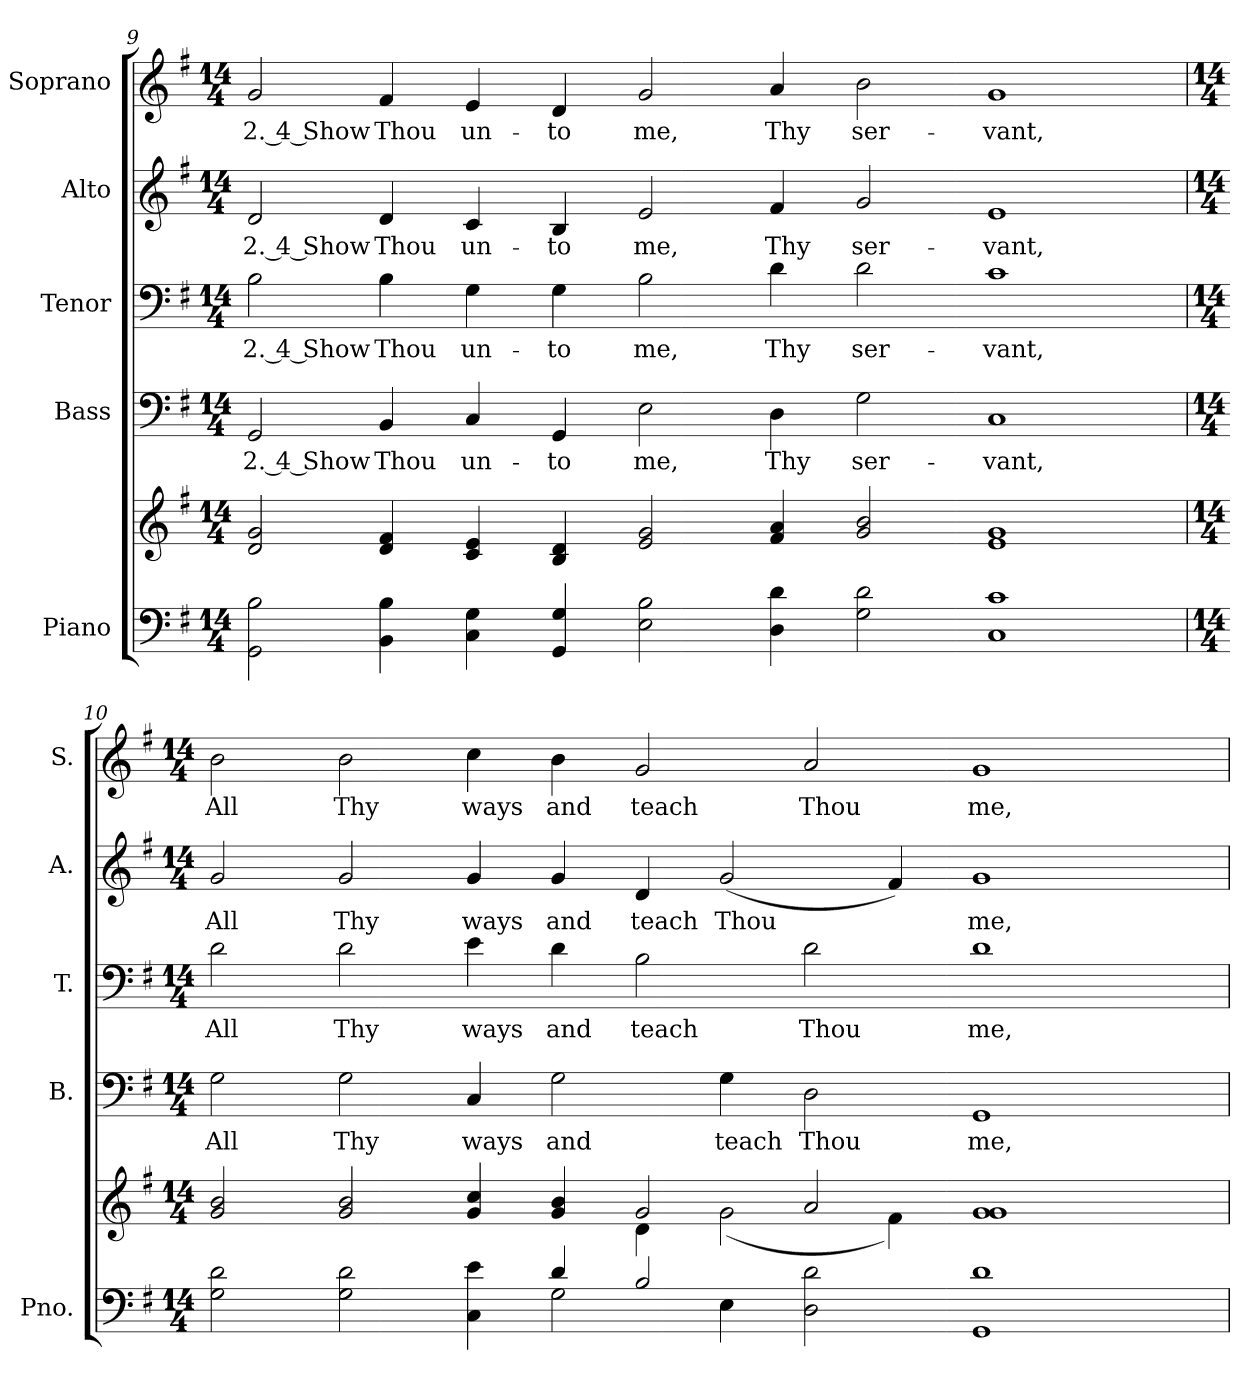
**kern	**kern	**kern	**text	**kern	**text	**kern	**text	**kern	**text
*part5	*part5	*part4	*part4	*part3	*part3	*part2	*part2	*part1	*part1
*staff6	*staff5	*staff4	*staff4	*staff3	*staff3	*staff2	*staff2	*staff1	*staff1
*I"Piano	*	*I"Bass	*	*I"Tenor	*	*I"Alto	*	*I"Soprano	*
*I'Pno.	*	*I'B.	*	*I'T.	*	*I'A.	*	*I'S.	*
!!LO:PB:g=z
*clefF4	*clefG2	*clefF4	*	*clefF4	*	*clefG2	*	*clefG2	*
*k[f#]	*k[f#]	*k[f#]	*	*k[f#]	*	*k[f#]	*	*k[f#]	*
*G:	*G:	*G:	*	*G:	*	*G:	*	*G:	*
*M14/4	*M14/4	*M14/4	*	*M14/4	*	*M14/4	*	*M14/4	*
=9	=9	=9	=9	=9	=9	=9	=9	=9	=9
!	!	!	!LO:LY:b:color=#000000	!	!	!	!	!	!
!	!	!	!	!	!LO:LY:b:color=#000000	!	!	!	!
!	!	!	!	!	!	!	!LO:LY:b:color=#000000	!	!
!	!	!	!	!	!	!	!	!	!LO:LY:b:color=#000000
2GGi\ 2Bi	2di/ 2gi	2GGi/	2. 4 Show	2Bi\	2. 4 Show	2di/	2. 4 Show	2gi/	2. 4 Show
!	!	!	!LO:LY:b:color=#000000	!	!	!	!	!	!
!	!	!	!	!	!LO:LY:b:color=#000000	!	!	!	!
!	!	!	!	!	!	!	!LO:LY:b:color=#000000	!	!
!	!	!	!	!	!	!	!	!	!LO:LY:b:color=#000000
4BBi\ 4Bi	4di/ 4f#i	4BBi/	Thou	4Bi\	Thou	4di/	Thou	4f#i/	Thou
!	!	!	!LO:LY:b:color=#000000	!	!	!	!	!	!
!	!	!	!	!	!LO:LY:b:color=#000000	!	!	!	!
!	!	!	!	!	!	!	!LO:LY:b:color=#000000	!	!
!	!	!	!	!	!	!	!	!	!LO:LY:b:color=#000000
4Ci\ 4Gi	4ci/ 4ei	4Ci/	un-	4Gi\	un-	4ci/	un-	4ei/	un-
!	!	!	!LO:LY:b:color=#000000	!	!	!	!	!	!
!	!	!	!	!	!LO:LY:b:color=#000000	!	!	!	!
!	!	!	!	!	!	!	!LO:LY:b:color=#000000	!	!
!	!	!	!	!	!	!	!	!	!LO:LY:b:color=#000000
4GGi/ 4Gi	4Bi/ 4di	4GGi/	-to	4Gi\	-to	4Bi/	-to	4di/	-to
!	!	!	!LO:LY:b:color=#000000	!	!	!	!	!	!
!	!	!	!	!	!LO:LY:b:color=#000000	!	!	!	!
!	!	!	!	!	!	!	!LO:LY:b:color=#000000	!	!
!	!	!	!	!	!	!	!	!	!LO:LY:b:color=#000000
2Ei\ 2Bi	2ei/ 2gi	2Ei\	me,	2Bi\	me,	2ei/	me,	2gi/	me,
!	!	!	!LO:LY:b:color=#000000	!	!	!	!	!	!
!	!	!	!	!	!LO:LY:b:color=#000000	!	!	!	!
!	!	!	!	!	!	!	!LO:LY:b:color=#000000	!	!
!	!	!	!	!	!	!	!	!	!LO:LY:b:color=#000000
4Di\ 4di	4f#i/ 4ai	4Di\	Thy	4di\	Thy	4f#i/	Thy	4ai/	Thy
!	!	!	!LO:LY:b:color=#000000	!	!	!	!	!	!
!	!	!	!	!	!LO:LY:b:color=#000000	!	!	!	!
!	!	!	!	!	!	!	!LO:LY:b:color=#000000	!	!
!	!	!	!	!	!	!	!	!	!LO:LY:b:color=#000000
2Gi\ 2di	2gi/ 2bi	2Gi\	ser-	2di\	ser-	2gi/	ser-	2bi\	ser-
!	!	!	!LO:LY:b:color=#000000	!	!	!	!	!	!
!	!	!	!	!	!LO:LY:b:color=#000000	!	!	!	!
!	!	!	!	!	!	!	!LO:LY:b:color=#000000	!	!
!	!	!	!	!	!	!	!	!	!LO:LY:b:color=#000000
1Ci 1ci	1ei 1gi	1Ci	-vant,	1ci	-vant,	1ei	-vant,	1gi	-vant,
=10	=10	=10	=10	=10	=10	=10	=10	=10	=10
*M14/4	*M14/4	*M14/4	*	*M14/4	*	*M14/4	*	*M14/4	*
*^	*^	*	*	*	*	*	*	*	*
!	!	!	!	!	!LO:LY:b:color=#000000	!	!	!	!	!	!
!	!	!	!	!	!	!	!LO:LY:b:color=#000000	!	!	!	!
!	!	!	!	!	!	!	!	!	!LO:LY:b:color=#000000	!	!
!	!	!	!	!	!	!	!	!	!	!	!LO:LY:b:color=#000000
2Gi\ 2di	1ryy	2gi/ 2bi	1ryy	2Gi\	All	2di\	All	2gi/	All	2bi\	All
!	!	!	!	!	!LO:LY:b:color=#000000	!	!	!	!	!	!
!	!	!	!	!	!	!	!LO:LY:b:color=#000000	!	!	!	!
!	!	!	!	!	!	!	!	!	!LO:LY:b:color=#000000	!	!
!	!	!	!	!	!	!	!	!	!	!	!LO:LY:b:color=#000000
2Gi\ 2di	.	2gi/ 2bi	.	2Gi\	Thy	2di\	Thy	2gi/	Thy	2bi\	Thy
!	!	!	!	!	!LO:LY:b:color=#000000	!	!	!	!	!	!
!	!	!	!	!	!	!	!LO:LY:b:color=#000000	!	!	!	!
!	!	!	!	!	!	!	!	!	!LO:LY:b:color=#000000	!	!
!	!	!	!	!	!	!	!	!	!	!	!LO:LY:b:color=#000000
4Ci\ 4ei	4ryy	4gi/ 4cci	2ryy	4Ci/	ways	4ei\	ways	4gi/	ways	4cci\	ways
!	!	!	!	!	!LO:LY:b:color=#000000	!	!	!	!	!	!
!	!	!	!	!	!	!	!LO:LY:b:color=#000000	!	!	!	!
!	!	!	!	!	!	!	!	!	!LO:LY:b:color=#000000	!	!
!	!	!	!	!	!	!	!	!	!	!	!LO:LY:b:color=#000000
4di/	2Gi\	4gi/ 4bi	.	2Gi\	and	4di\	and	4gi/	and	4bi\	and
!	!	!	!	!	!	!	!LO:LY:b:color=#000000	!	!	!	!
!	!	!	!	!	!	!	!	!	!LO:LY:b:color=#000000	!	!
!	!	!	!	!	!	!	!	!	!	!	!LO:LY:b:color=#000000
2Bi/	.	2gi/	4di\	.	.	2Bi\	teach	4di/	teach	2gi/	teach
!	!	!	!	!	!LO:LY:b:color=#000000	!	!	!	!	!	!
!	!	!	!	!	!	!	!	!	!LO:LY:b:color=#000000	!	!
.	4Ei\	.	(2gi\	4Gi\	teach	.	.	(2gi/	Thou	.	.
!	!	!	!	!	!LO:LY:b:color=#000000	!	!	!	!	!	!
!	!	!	!	!	!	!	!LO:LY:b:color=#000000	!	!	!	!
!	!	!	!	!	!	!	!	!	!	!	!LO:LY:b:color=#000000
2Di\ 2di	1ryy	2ai/	.	2Di\	Thou	2di\	Thou	.	.	2ai/	Thou
.	.	.	4f#i\)	.	.	.	.	4f#i/)	.	.	.
!	!	!	!	!	!LO:LY:b:color=#000000	!	!	!	!	!	!
!	!	!	!	!	!	!	!LO:LY:b:color=#000000	!	!	!	!
!	!	!	!	!	!	!	!	!	!LO:LY:b:color=#000000	!	!
!	!	!	!	!	!	!	!	!	!	!	!LO:LY:b:color=#000000
1GGi 1di	.	1gi 1gi	2ryy	1GGi	me,	1di	me,	1gi	me,	1gi	me,
.	2ryy	.	2ryy	.	.	.	.	.	.	.	.
*v	*v	*	*	*	*	*	*	*	*	*	*
*	*v	*v	*	*	*	*	*	*	*	*
=	=	=	=	=	=	=	=	=	=
*-	*-	*-	*-	*-	*-	*-	*-	*-	*-
